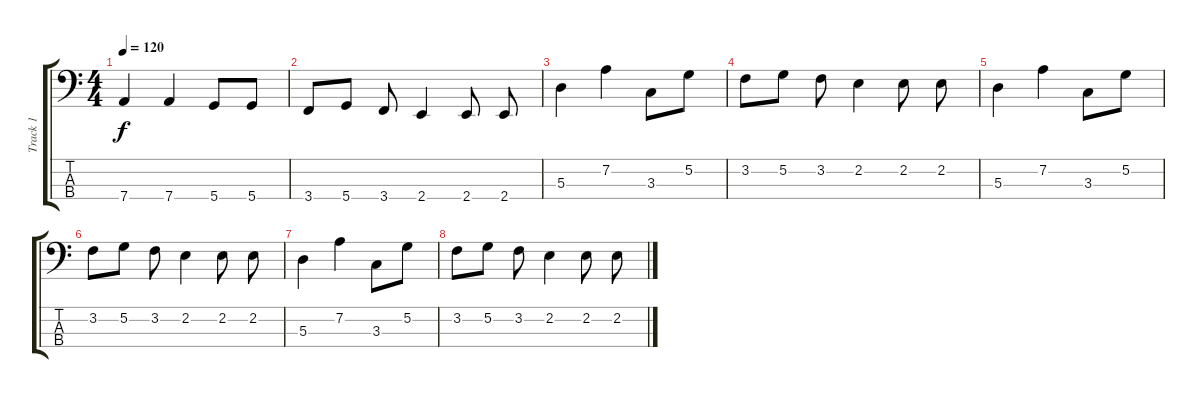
\track ("Track 1" "Track 1") {instrument electricbasspick}
\staff {score tabs}
\tuning (G2 D2 A1 D1) {hide}
\ts (4 4)
\tempo 120
\clef f4
\ks c
7.4.4{dy f} 7.4.4 5.4.8 5.4.8 |
3.4.8 5.4.8 3.4.8 2.4.4 2.4.8 2.4.8 |
5.3.4 7.2.4 3.3.8 5.2.8 |
3.2.8 5.2.8 3.2.8 2.2.4 2.2.8 2.2.8 |
5.3.4 7.2.4 3.3.8 5.2.8 |
3.2.8 5.2.8 3.2.8 2.2.4 2.2.8 2.2.8 |
5.3.4 7.2.4 3.3.8 5.2.8 |
3.2.8 5.2.8 3.2.8 2.2.4 2.2.8 2.2.8
